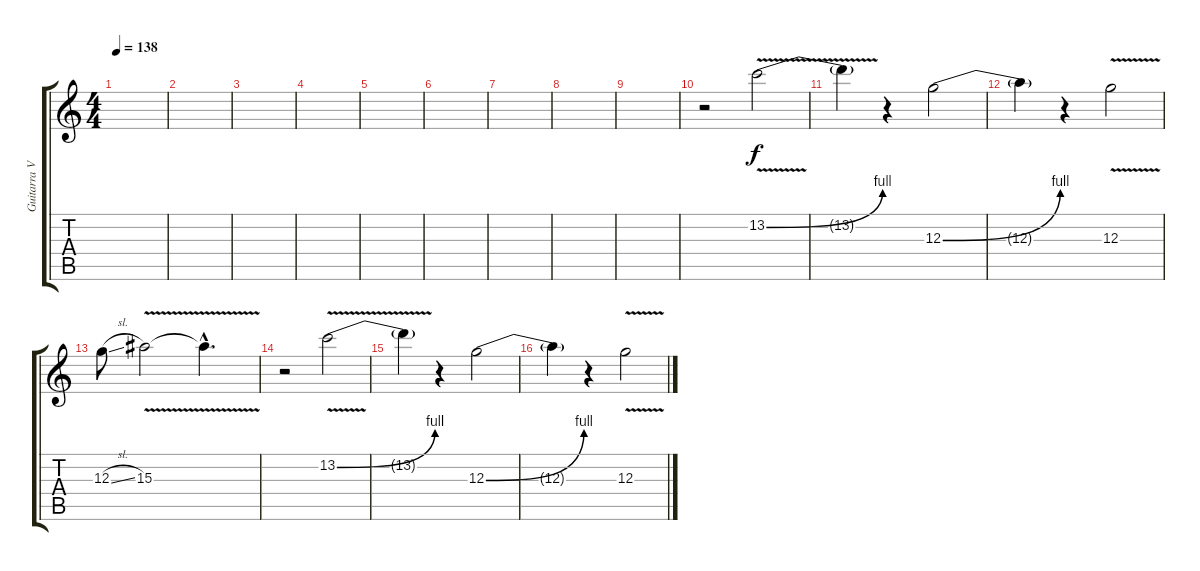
\track ("Guitarra VIII (Dist. Solo)" "Guitarra V") {instrument distortionguitar}
\staff {score tabs}
\tuning (E4 B3 G3 D3 A2 E2) {hide}
\ts (4 4)
\tempo 138
\clef g2
\ks c
|
|
|
|
|
|
|
|
|
r.2{volume 13} 13.2{be (bend 0 0 60 4) v}.2 |
13.2{t}.4 r.4 12.3{be (bend 0 0 60 4)}.2 |
12.3{t}.4 r.4 12.3{v}.2 |
12.3{sl}.8 15.3{v}.2 15.3{hac t}.4{d} |
r.2 13.2{be (bend 0 0 60 4) v}.2 |
13.2{t}.4 r.4 12.3{be (bend 0 0 60 4)}.2 |
12.3{t}.4 r.4 12.3{v}.2
